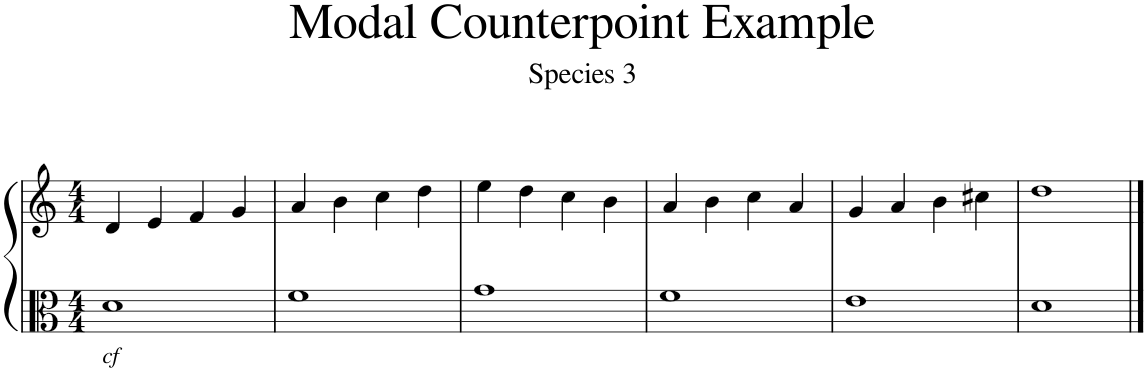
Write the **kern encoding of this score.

**kern	**text	**kern
*part1	*part1	*part1
*staff2	*staff2	*staff1
*I"Piano	*	*
*I'Pno.	*	*
*clefC3	*	*clefG2
*k[]	*	*k[]
*M4/4	*	*M4/4
=1	=1	=1
!	!LO:LY:b	!
1d	cf	4d/
.	.	4e/
.	.	4f/
.	.	4g/
=2	=2	=2
1f	.	4a/
.	.	4b\
.	.	4cc\
.	.	4dd\
=3	=3	=3
1g	.	4ee\
.	.	4dd\
.	.	4cc\
.	.	4b\
=4	=4	=4
1f	.	4a/
.	.	4b\
.	.	4cc\
.	.	4a/
=5	=5	=5
1e	.	4g/
.	.	4a/
.	.	4b\
.	.	4cc#X\
=6	=6	=6
1d	.	1dd
==	==	==
*-	*-	*-
